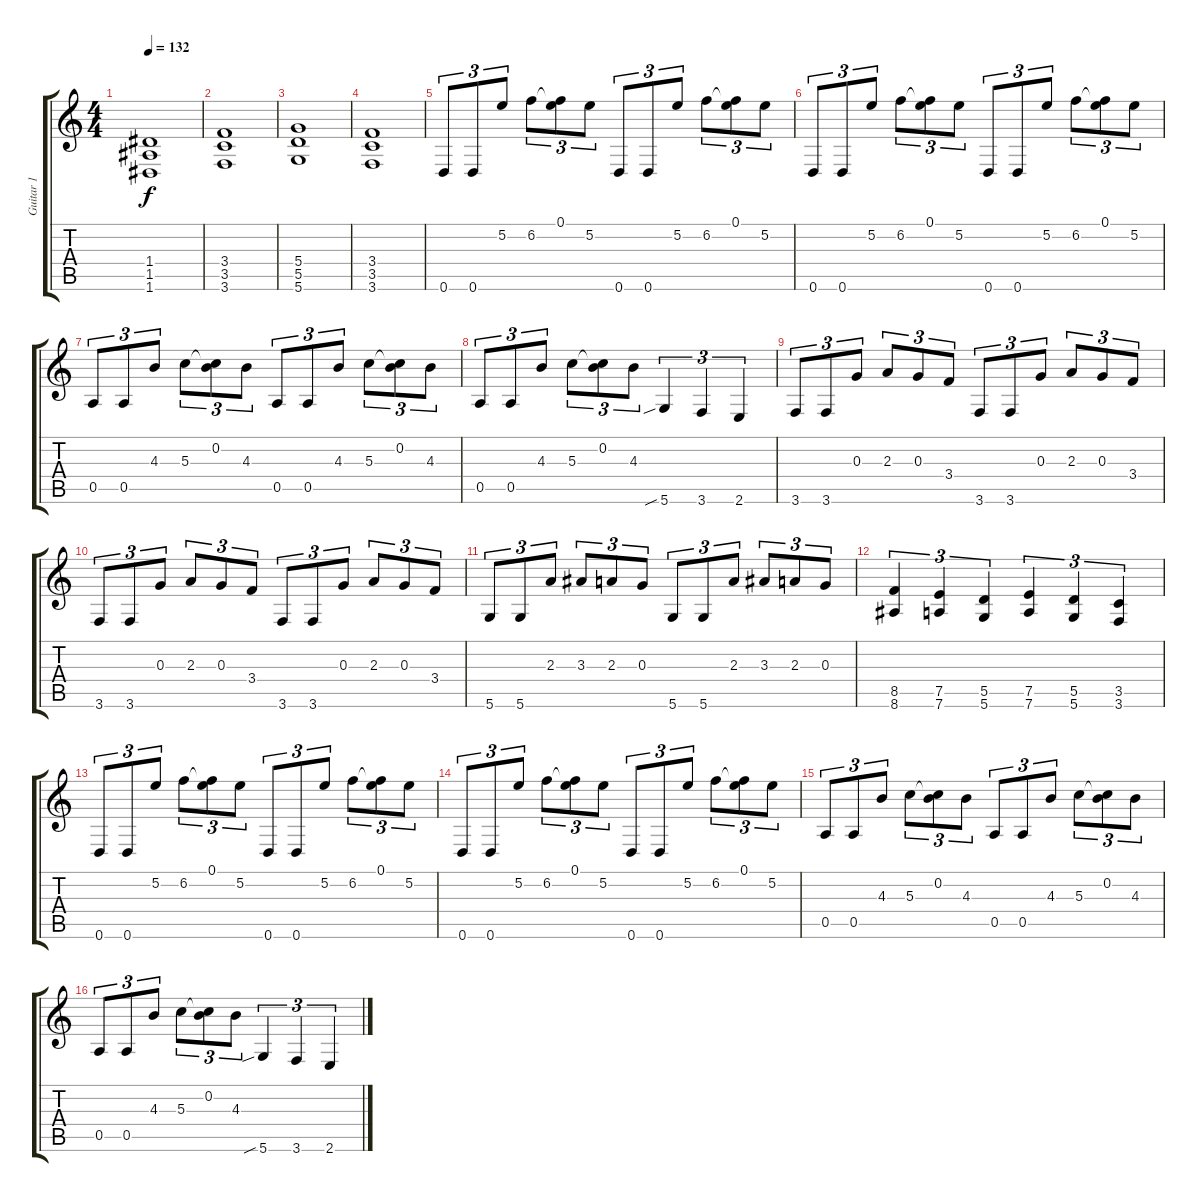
\track ("Guitar 1" "Guitar 1") {instrument electricguitarclean}
\staff {score tabs}
\tuning (E4 B3 G3 D3 A2 D2) {hide}
\ts (4 4)
\tempo 132
\clef g2
\ks c
(1.4 1.5 1.6).1{dy f} |
(3.4 3.5 3.6).1 |
(5.4 5.5 5.6).1 |
(3.4 3.5 3.6).1 |
0.6.8{tu (3 2)} 0.6.8{tu (3 2)} 5.2.8{tu (3 2)} 6.2.8{tu (3 2)} (0.1 6.2{t}).8{tu (3 2)} 5.2.8{tu (3 2)} 0.6.8{tu (3 2)} 0.6.8{tu (3 2)} 5.2.8{tu (3 2)} 6.2.8{tu (3 2)} (0.1 6.2{t}).8{tu (3 2)} 5.2.8{tu (3 2)} |
0.6.8{tu (3 2)} 0.6.8{tu (3 2)} 5.2.8{tu (3 2)} 6.2.8{tu (3 2)} (0.1 6.2{t}).8{tu (3 2)} 5.2.8{tu (3 2)} 0.6.8{tu (3 2)} 0.6.8{tu (3 2)} 5.2.8{tu (3 2)} 6.2.8{tu (3 2)} (0.1 6.2{t}).8{tu (3 2)} 5.2.8{tu (3 2)} |
0.5.8{tu (3 2)} 0.5.8{tu (3 2)} 4.3.8{tu (3 2)} 5.3.8{tu (3 2)} (0.2 5.3{t}).8{tu (3 2)} 4.3.8{tu (3 2)} 0.5.8{tu (3 2)} 0.5.8{tu (3 2)} 4.3.8{tu (3 2)} 5.3.8{tu (3 2)} (0.2 5.3{t}).8{tu (3 2)} 4.3.8{tu (3 2)} |
0.5.8{tu (3 2)} 0.5.8{tu (3 2)} 4.3.8{tu (3 2)} 5.3.8{tu (3 2)} (0.2 5.3{t}).8{tu (3 2)} 4.3.8{tu (3 2)} 5.6{sib}.4{tu (3 2)} 3.6.4{tu (3 2)} 2.6.4{tu (3 2)} |
3.6.8{tu (3 2)} 3.6.8{tu (3 2)} 0.3.8{tu (3 2)} 2.3.8{tu (3 2)} 0.3.8{tu (3 2)} 3.4.8{tu (3 2)} 3.6.8{tu (3 2)} 3.6.8{tu (3 2)} 0.3.8{tu (3 2)} 2.3.8{tu (3 2)} 0.3.8{tu (3 2)} 3.4.8{tu (3 2)} |
3.6.8{tu (3 2)} 3.6.8{tu (3 2)} 0.3.8{tu (3 2)} 2.3.8{tu (3 2)} 0.3.8{tu (3 2)} 3.4.8{tu (3 2)} 3.6.8{tu (3 2)} 3.6.8{tu (3 2)} 0.3.8{tu (3 2)} 2.3.8{tu (3 2)} 0.3.8{tu (3 2)} 3.4.8{tu (3 2)} |
5.6.8{tu (3 2)} 5.6.8{tu (3 2)} 2.3.8{tu (3 2)} 3.3.8{tu (3 2)} 2.3.8{tu (3 2)} 0.3.8{tu (3 2)} 5.6.8{tu (3 2)} 5.6.8{tu (3 2)} 2.3.8{tu (3 2)} 3.3.8{tu (3 2)} 2.3.8{tu (3 2)} 0.3.8{tu (3 2)} |
(8.5 8.6).4{tu (3 2)} (7.5 7.6).4{tu (3 2)} (5.5 5.6).4{tu (3 2)} (7.5 7.6).4{tu (3 2)} (5.5 5.6).4{tu (3 2)} (3.5 3.6).4{tu (3 2)} |
0.6.8{tu (3 2)} 0.6.8{tu (3 2)} 5.2.8{tu (3 2)} 6.2.8{tu (3 2)} (0.1 6.2{t}).8{tu (3 2)} 5.2.8{tu (3 2)} 0.6.8{tu (3 2)} 0.6.8{tu (3 2)} 5.2.8{tu (3 2)} 6.2.8{tu (3 2)} (0.1 6.2{t}).8{tu (3 2)} 5.2.8{tu (3 2)} |
0.6.8{tu (3 2)} 0.6.8{tu (3 2)} 5.2.8{tu (3 2)} 6.2.8{tu (3 2)} (0.1 6.2{t}).8{tu (3 2)} 5.2.8{tu (3 2)} 0.6.8{tu (3 2)} 0.6.8{tu (3 2)} 5.2.8{tu (3 2)} 6.2.8{tu (3 2)} (0.1 6.2{t}).8{tu (3 2)} 5.2.8{tu (3 2)} |
0.5.8{tu (3 2)} 0.5.8{tu (3 2)} 4.3.8{tu (3 2)} 5.3.8{tu (3 2)} (0.2 5.3{t}).8{tu (3 2)} 4.3.8{tu (3 2)} 0.5.8{tu (3 2)} 0.5.8{tu (3 2)} 4.3.8{tu (3 2)} 5.3.8{tu (3 2)} (0.2 5.3{t}).8{tu (3 2)} 4.3.8{tu (3 2)} |
0.5.8{tu (3 2)} 0.5.8{tu (3 2)} 4.3.8{tu (3 2)} 5.3.8{tu (3 2)} (0.2 5.3{t}).8{tu (3 2)} 4.3.8{tu (3 2)} 5.6{sib}.4{tu (3 2)} 3.6.4{tu (3 2)} 2.6.4{tu (3 2)}
